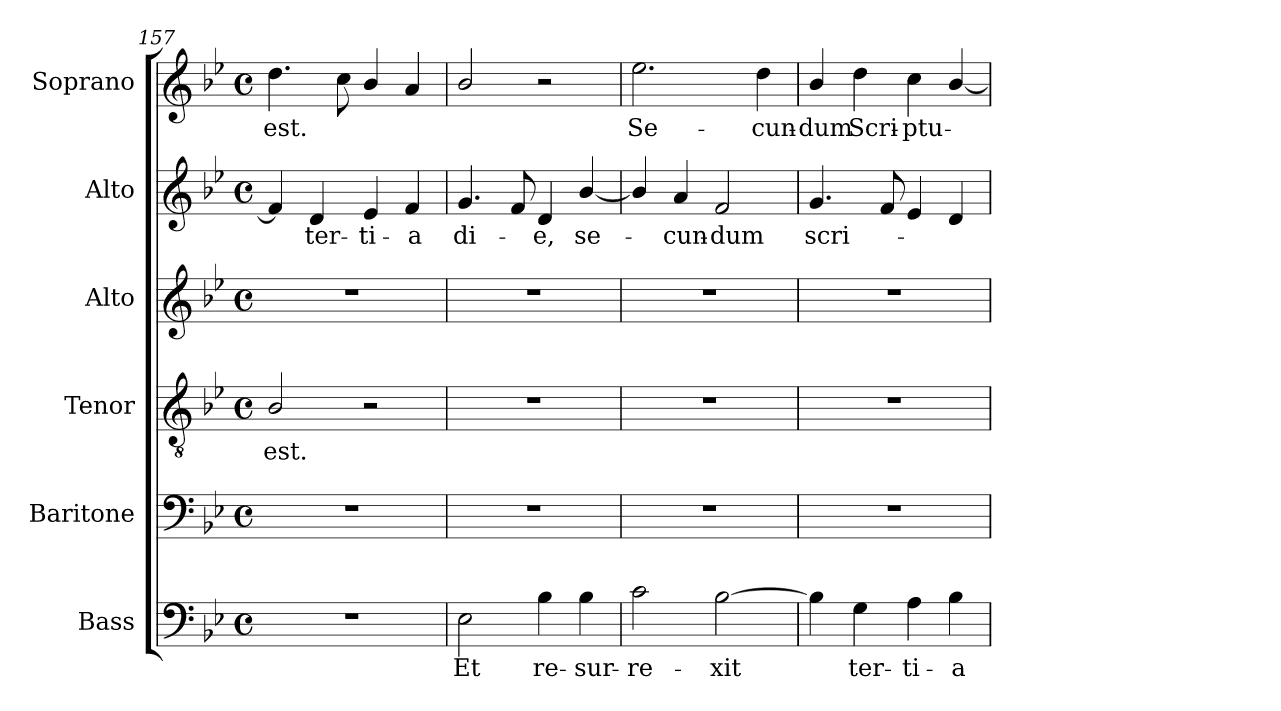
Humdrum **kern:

**kern	**text	**kern	**kern	**text	**kern	**kern	**text	**kern	**text
*part6	*part6	*part5	*part4	*part4	*part3	*part2	*part2	*part1	*part1
*staff6	*staff6	*staff5	*staff4	*staff4	*staff3	*staff2	*staff2	*staff1	*staff1
*I"Bass	*	*I"Baritone	*I"Tenor	*	*I"Alto	*I"Alto	*	*I"Soprano	*
*I'B.	*	*I'Bar.	*I'T.	*	*I'A.	*I'A.	*	*I'S.	*
*clefF4	*	*clefF4	*clefGv2	*	*clefG2	*clefG2	*	*clefG2	*
*	*	*	*ITrd7c12	*	*	*	*	*	*
*k[b-e-]	*	*k[b-e-]	*k[b-e-]	*	*k[b-e-]	*k[b-e-]	*	*k[b-e-]	*
*B-:	*	*B-:	*B-:	*	*B-:	*B-:	*	*B-:	*
*M4/4	*	*M4/4	*M4/4	*	*M4/4	*M4/4	*	*M4/4	*
*met(c)	*	*met(c)	*met(c)	*	*met(c)	*met(c)	*	*met(c)	*
=157	=157	=157	=157	=157	=157	=157	=157	=157	=157
!	!	!	!	!LO:LY:b:color=#000000	!	!	!	!	!
!	!	!	!	!	!	!	!	!	!LO:LY:b:color=#000000
1r	.	1r	2BB-i/	est.	1r	4fi/]	.	4.ddi\	est.
!	!	!	!	!	!	!	!LO:LY:b:color=#000000	!	!
.	.	.	.	.	.	4di/	ter-	.	.
.	.	.	.	.	.	.	.	8cci\	.
!	!	!	!	!	!	!	!LO:LY:b:color=#000000	!	!
.	.	.	2r	.	.	4e-i/	-ti-	4b-i/	.
!	!	!	!	!	!	!	!LO:LY:b:color=#000000	!	!
.	.	.	.	.	.	4fi/	-a	4ai/	.
!!LO:LB:g=z
=158	=158	=158	=158	=158	=158	=158	=158	=158	=158
!	!LO:LY:b:color=#000000	!	!	!	!	!	!	!	!
!	!	!	!	!	!	!	!LO:LY:b:color=#000000	!	!
2E-i\	Et	1r	1r	.	1r	4.gi/	di-	2b-i/	.
.	.	.	.	.	.	8fi/	.	.	.
!	!LO:LY:b:color=#000000	!	!	!	!	!	!	!	!
!	!	!	!	!	!	!	!LO:LY:b:color=#000000	!	!
4B-i\	re-	.	.	.	.	4di/	-e,	2r	.
!	!LO:LY:b:color=#000000	!	!	!	!	!	!	!	!
!	!	!	!	!	!	!	!LO:LY:b:color=#000000	!	!
4B-i\	-sur-	.	.	.	.	[4b-i/	se-	.	.
=159	=159	=159	=159	=159	=159	=159	=159	=159	=159
!	!LO:LY:b:color=#000000	!	!	!	!	!	!	!	!
!	!	!	!	!	!	!	!	!	!LO:LY:b:color=#000000
2ci\	-re-	1r	1r	.	1r	4b-i/]	.	2.ee-i\	Se-
!	!	!	!	!	!	!	!LO:LY:b:color=#000000	!	!
.	.	.	.	.	.	4ai/	-cun-	.	.
!	!LO:LY:b:color=#000000	!	!	!	!	!	!	!	!
!	!	!	!	!	!	!	!LO:LY:b:color=#000000	!	!
[2B-i\	-xit	.	.	.	.	2fi/	-dum	.	.
!	!	!	!	!	!	!	!	!	!LO:LY:b:color=#000000
.	.	.	.	.	.	.	.	4ddi\	-cun-
=160	=160	=160	=160	=160	=160	=160	=160	=160	=160
!	!	!	!	!	!	!	!LO:LY:b:color=#000000	!	!
!	!	!	!	!	!	!	!	!	!LO:LY:b:color=#000000
4B-i\]	.	1r	1r	.	1r	4.gi/	scri-	4b-i/	-dum
!	!LO:LY:b:color=#000000	!	!	!	!	!	!	!	!
!	!	!	!	!	!	!	!	!	!LO:LY:b:color=#000000
4Gi\	ter-	.	.	.	.	.	.	4ddi\	Scri-
.	.	.	.	.	.	8fi/	.	.	.
!	!LO:LY:b:color=#000000	!	!	!	!	!	!	!	!
!	!	!	!	!	!	!	!	!	!LO:LY:b:color=#000000
4Ai\	-ti-	.	.	.	.	4e-i/	.	4cci\	-ptu-
!	!LO:LY:b:color=#000000	!	!	!	!	!	!	!	!
4B-i\	-a	.	.	.	.	4di/	.	[4b-i/	.
=	=	=	=	=	=	=	=	=	=
*-	*-	*-	*-	*-	*-	*-	*-	*-	*-
